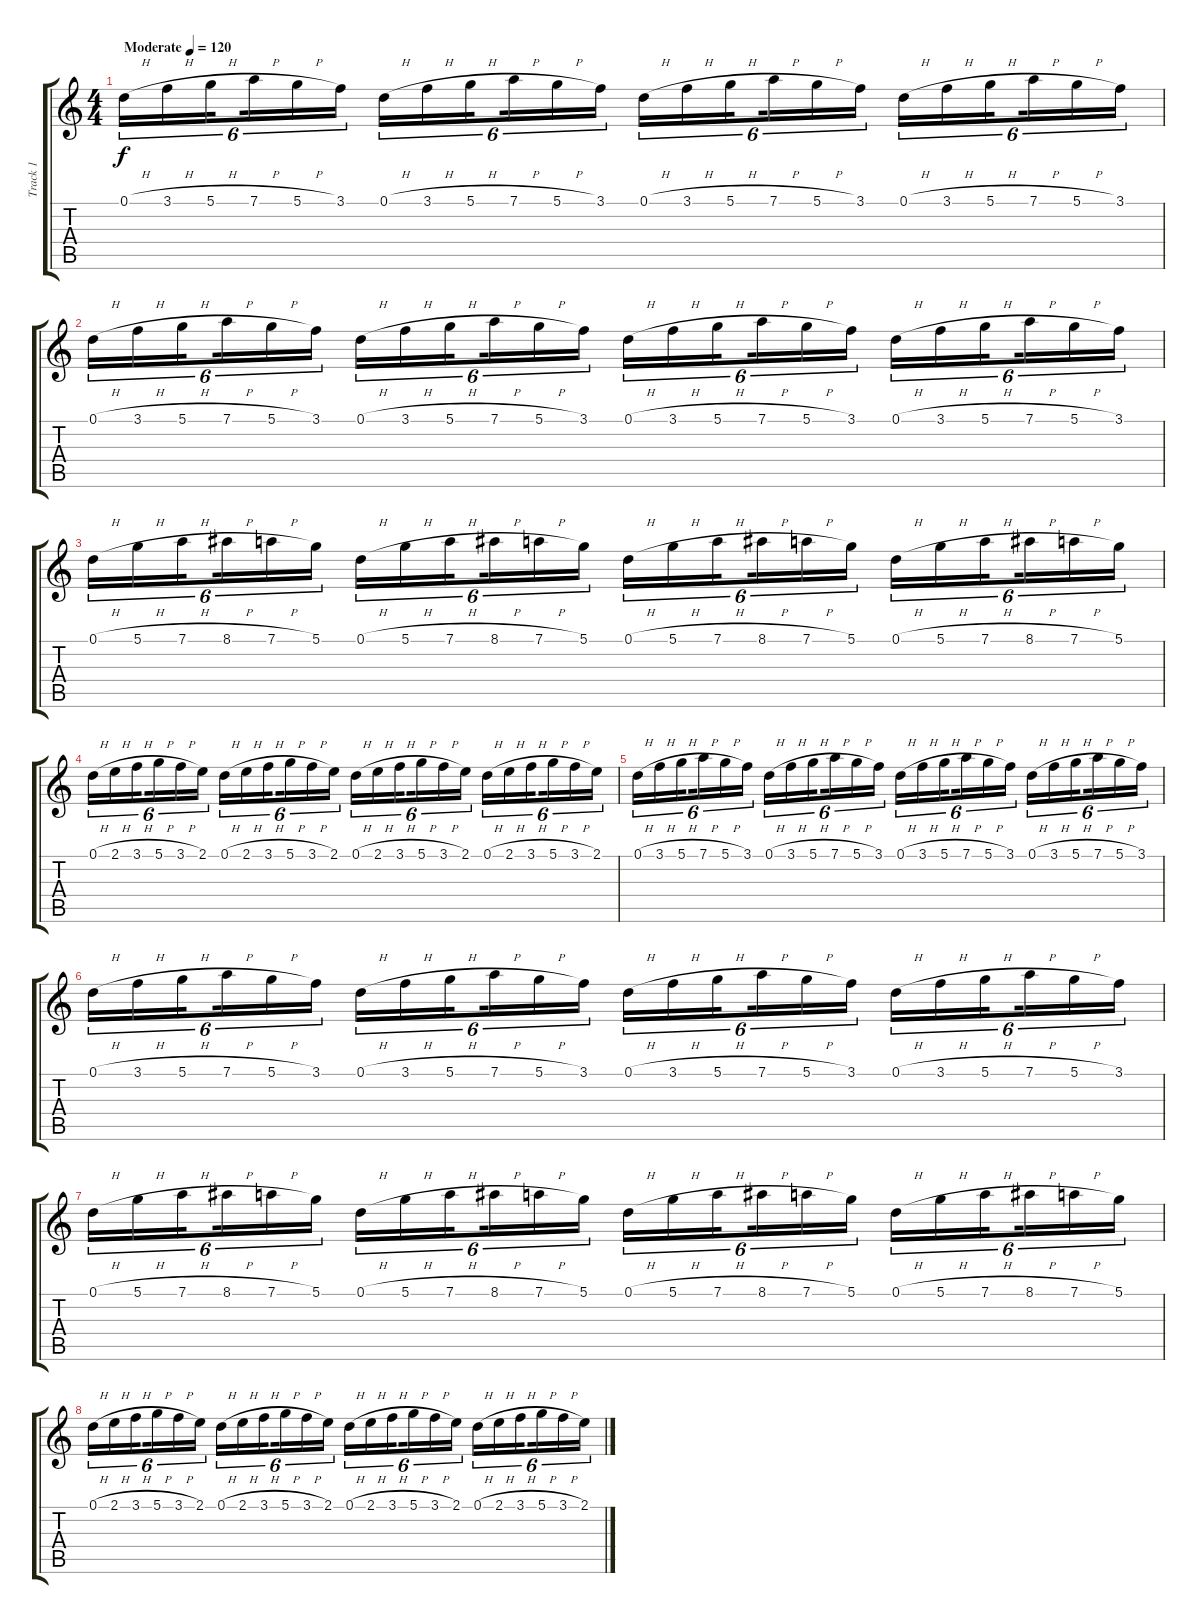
\track ("Track 1" "Track 1") {instrument distortionguitar}
\staff {score tabs}
\tuning (D4 A3 F3 C3 G2 D2) {hide}
\ts (4 4)
\tempo (120 "Moderate")
\clef g2
\ks c
0.1{h}.16{tu (6 4) dy f instrument distortionguitar} 3.1{h}.16{tu (6 4)} 5.1{h}.16{tu (6 4) beam splitsecondary} 7.1{h}.16{tu (6 4)} 5.1{h}.16{tu (6 4)} 3.1.16{tu (6 4)} 0.1{h}.16{tu (6 4)} 3.1{h}.16{tu (6 4)} 5.1{h}.16{tu (6 4) beam splitsecondary} 7.1{h}.16{tu (6 4)} 5.1{h}.16{tu (6 4)} 3.1.16{tu (6 4)} 0.1{h}.16{tu (6 4)} 3.1{h}.16{tu (6 4)} 5.1{h}.16{tu (6 4) beam splitsecondary} 7.1{h}.16{tu (6 4)} 5.1{h}.16{tu (6 4)} 3.1.16{tu (6 4)} 0.1{h}.16{tu (6 4)} 3.1{h}.16{tu (6 4)} 5.1{h}.16{tu (6 4) beam splitsecondary} 7.1{h}.16{tu (6 4)} 5.1{h}.16{tu (6 4)} 3.1.16{tu (6 4)} |
0.1{h}.16{tu (6 4)} 3.1{h}.16{tu (6 4)} 5.1{h}.16{tu (6 4) beam splitsecondary} 7.1{h}.16{tu (6 4)} 5.1{h}.16{tu (6 4)} 3.1.16{tu (6 4)} 0.1{h}.16{tu (6 4)} 3.1{h}.16{tu (6 4)} 5.1{h}.16{tu (6 4) beam splitsecondary} 7.1{h}.16{tu (6 4)} 5.1{h}.16{tu (6 4)} 3.1.16{tu (6 4)} 0.1{h}.16{tu (6 4)} 3.1{h}.16{tu (6 4)} 5.1{h}.16{tu (6 4) beam splitsecondary} 7.1{h}.16{tu (6 4)} 5.1{h}.16{tu (6 4)} 3.1.16{tu (6 4)} 0.1{h}.16{tu (6 4)} 3.1{h}.16{tu (6 4)} 5.1{h}.16{tu (6 4) beam splitsecondary} 7.1{h}.16{tu (6 4)} 5.1{h}.16{tu (6 4)} 3.1.16{tu (6 4)} |
0.1{h}.16{tu (6 4)} 5.1{h}.16{tu (6 4)} 7.1{h}.16{tu (6 4) beam splitsecondary} 8.1{h}.16{tu (6 4)} 7.1{h}.16{tu (6 4)} 5.1.16{tu (6 4)} 0.1{h}.16{tu (6 4)} 5.1{h}.16{tu (6 4)} 7.1{h}.16{tu (6 4) beam splitsecondary} 8.1{h}.16{tu (6 4)} 7.1{h}.16{tu (6 4)} 5.1.16{tu (6 4)} 0.1{h}.16{tu (6 4)} 5.1{h}.16{tu (6 4)} 7.1{h}.16{tu (6 4) beam splitsecondary} 8.1{h}.16{tu (6 4)} 7.1{h}.16{tu (6 4)} 5.1.16{tu (6 4)} 0.1{h}.16{tu (6 4)} 5.1{h}.16{tu (6 4)} 7.1{h}.16{tu (6 4) beam splitsecondary} 8.1{h}.16{tu (6 4)} 7.1{h}.16{tu (6 4)} 5.1.16{tu (6 4)} |
0.1{h}.16{tu (6 4)} 2.1{h}.16{tu (6 4)} 3.1{h}.16{tu (6 4) beam splitsecondary} 5.1{h}.16{tu (6 4)} 3.1{h}.16{tu (6 4)} 2.1.16{tu (6 4)} 0.1{h}.16{tu (6 4)} 2.1{h}.16{tu (6 4)} 3.1{h}.16{tu (6 4) beam splitsecondary} 5.1{h}.16{tu (6 4)} 3.1{h}.16{tu (6 4)} 2.1.16{tu (6 4)} 0.1{h}.16{tu (6 4)} 2.1{h}.16{tu (6 4)} 3.1{h}.16{tu (6 4) beam splitsecondary} 5.1{h}.16{tu (6 4)} 3.1{h}.16{tu (6 4)} 2.1.16{tu (6 4)} 0.1{h}.16{tu (6 4)} 2.1{h}.16{tu (6 4)} 3.1{h}.16{tu (6 4) beam splitsecondary} 5.1{h}.16{tu (6 4)} 3.1{h}.16{tu (6 4)} 2.1.16{tu (6 4)} |
0.1{h}.16{tu (6 4)} 3.1{h}.16{tu (6 4)} 5.1{h}.16{tu (6 4) beam splitsecondary} 7.1{h}.16{tu (6 4)} 5.1{h}.16{tu (6 4)} 3.1.16{tu (6 4)} 0.1{h}.16{tu (6 4)} 3.1{h}.16{tu (6 4)} 5.1{h}.16{tu (6 4) beam splitsecondary} 7.1{h}.16{tu (6 4)} 5.1{h}.16{tu (6 4)} 3.1.16{tu (6 4)} 0.1{h}.16{tu (6 4)} 3.1{h}.16{tu (6 4)} 5.1{h}.16{tu (6 4) beam splitsecondary} 7.1{h}.16{tu (6 4)} 5.1{h}.16{tu (6 4)} 3.1.16{tu (6 4)} 0.1{h}.16{tu (6 4)} 3.1{h}.16{tu (6 4)} 5.1{h}.16{tu (6 4) beam splitsecondary} 7.1{h}.16{tu (6 4)} 5.1{h}.16{tu (6 4)} 3.1.16{tu (6 4)} |
0.1{h}.16{tu (6 4)} 3.1{h}.16{tu (6 4)} 5.1{h}.16{tu (6 4) beam splitsecondary} 7.1{h}.16{tu (6 4)} 5.1{h}.16{tu (6 4)} 3.1.16{tu (6 4)} 0.1{h}.16{tu (6 4)} 3.1{h}.16{tu (6 4)} 5.1{h}.16{tu (6 4) beam splitsecondary} 7.1{h}.16{tu (6 4)} 5.1{h}.16{tu (6 4)} 3.1.16{tu (6 4)} 0.1{h}.16{tu (6 4)} 3.1{h}.16{tu (6 4)} 5.1{h}.16{tu (6 4) beam splitsecondary} 7.1{h}.16{tu (6 4)} 5.1{h}.16{tu (6 4)} 3.1.16{tu (6 4)} 0.1{h}.16{tu (6 4)} 3.1{h}.16{tu (6 4)} 5.1{h}.16{tu (6 4) beam splitsecondary} 7.1{h}.16{tu (6 4)} 5.1{h}.16{tu (6 4)} 3.1.16{tu (6 4)} |
0.1{h}.16{tu (6 4)} 5.1{h}.16{tu (6 4)} 7.1{h}.16{tu (6 4) beam splitsecondary} 8.1{h}.16{tu (6 4)} 7.1{h}.16{tu (6 4)} 5.1.16{tu (6 4)} 0.1{h}.16{tu (6 4)} 5.1{h}.16{tu (6 4)} 7.1{h}.16{tu (6 4) beam splitsecondary} 8.1{h}.16{tu (6 4)} 7.1{h}.16{tu (6 4)} 5.1.16{tu (6 4)} 0.1{h}.16{tu (6 4)} 5.1{h}.16{tu (6 4)} 7.1{h}.16{tu (6 4) beam splitsecondary} 8.1{h}.16{tu (6 4)} 7.1{h}.16{tu (6 4)} 5.1.16{tu (6 4)} 0.1{h}.16{tu (6 4)} 5.1{h}.16{tu (6 4)} 7.1{h}.16{tu (6 4) beam splitsecondary} 8.1{h}.16{tu (6 4)} 7.1{h}.16{tu (6 4)} 5.1.16{tu (6 4)} |
0.1{h}.16{tu (6 4)} 2.1{h}.16{tu (6 4)} 3.1{h}.16{tu (6 4) beam splitsecondary} 5.1{h}.16{tu (6 4)} 3.1{h}.16{tu (6 4)} 2.1.16{tu (6 4)} 0.1{h}.16{tu (6 4)} 2.1{h}.16{tu (6 4)} 3.1{h}.16{tu (6 4) beam splitsecondary} 5.1{h}.16{tu (6 4)} 3.1{h}.16{tu (6 4)} 2.1.16{tu (6 4)} 0.1{h}.16{tu (6 4)} 2.1{h}.16{tu (6 4)} 3.1{h}.16{tu (6 4) beam splitsecondary} 5.1{h}.16{tu (6 4)} 3.1{h}.16{tu (6 4)} 2.1.16{tu (6 4)} 0.1{h}.16{tu (6 4)} 2.1{h}.16{tu (6 4)} 3.1{h}.16{tu (6 4) beam splitsecondary} 5.1{h}.16{tu (6 4)} 3.1{h}.16{tu (6 4)} 2.1.16{tu (6 4)}
